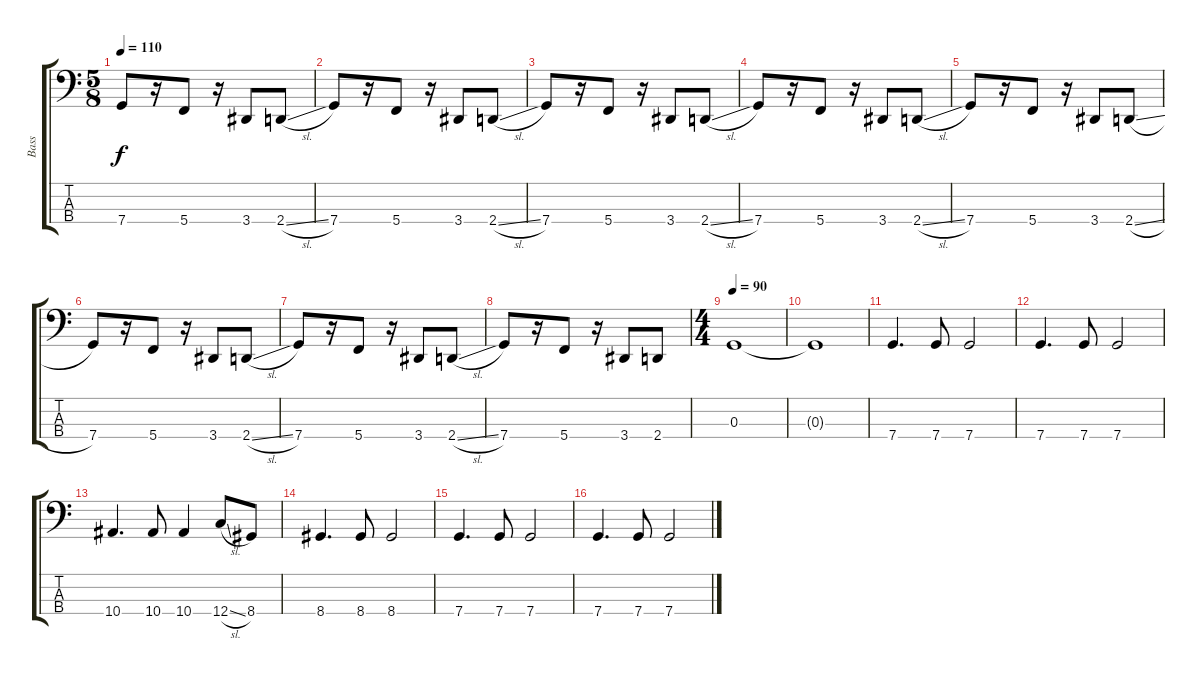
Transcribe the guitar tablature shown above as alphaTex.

\track ("Bass" "Bass") {instrument electricbassfinger}
\staff {score tabs}
\tuning (F2 C2 G1 C1) {hide}
\ts (5 8)
\tempo 110
\clef f4
\ks c
7.4.8{dy f} r.16 5.4.8 r.16 3.4.8 2.4{sl}.8 |
7.4.8 r.16 5.4.8 r.16 3.4.8 2.4{sl}.8 |
7.4.8 r.16 5.4.8 r.16 3.4.8 2.4{sl}.8 |
7.4.8 r.16 5.4.8 r.16 3.4.8 2.4{sl}.8 |
7.4.8 r.16 5.4.8 r.16 3.4.8 2.4{sl}.8 |
7.4.8 r.16 5.4.8 r.16 3.4.8 2.4{sl}.8 |
7.4.8 r.16 5.4.8 r.16 3.4.8 2.4{sl}.8 |
7.4.8 r.16 5.4.8 r.16 3.4.8 2.4.8 |
\ts (4 4)
\tempo 90
0.3.1 |
0.3{t}.1 |
7.4.4{d} 7.4.8 7.4.2 |
7.4.4{d} 7.4.8 7.4.2 |
10.4.4{d} 10.4.8 10.4.4 12.4{sl}.8 8.4.8 |
8.4.4{d} 8.4.8 8.4.2 |
7.4.4{d} 7.4.8 7.4.2 |
7.4.4{d} 7.4.8 7.4.2
